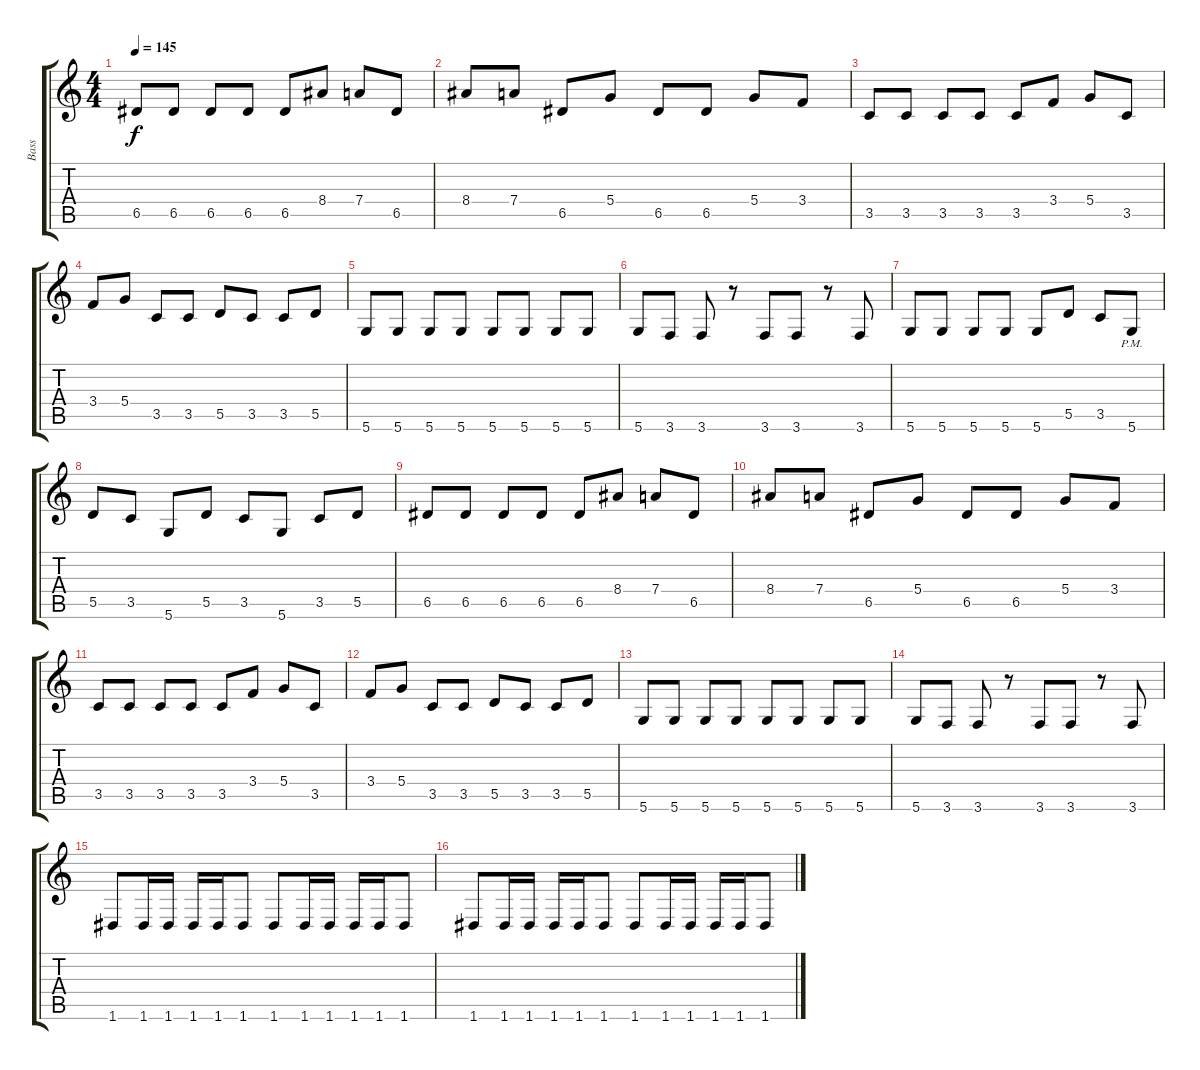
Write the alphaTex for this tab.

\track ("Bass" "Bass") {instrument electricbassfinger}
\staff {score tabs}
\tuning (E4 B3 G3 D3 A2 D2) {hide}
\ts (4 4)
\tempo 145
\clef g2
\ks c
6.5.8{dy f} 6.5.8 6.5.8 6.5.8 6.5.8 8.4.8 7.4.8 6.5.8 |
8.4.8 7.4.8 6.5.8 5.4.8 6.5.8 6.5.8 5.4.8 3.4.8 |
3.5.8 3.5.8 3.5.8 3.5.8 3.5.8 3.4.8 5.4.8 3.5.8 |
3.4.8 5.4.8 3.5.8 3.5.8 5.5.8 3.5.8 3.5.8 5.5.8 |
5.6.8 5.6.8 5.6.8 5.6.8 5.6.8 5.6.8 5.6.8 5.6.8 |
5.6.8 3.6.8 3.6.8 r.8 3.6.8 3.6.8 r.8 3.6.8 |
5.6.8 5.6.8 5.6.8 5.6.8 5.6.8 5.5.8 3.5.8 5.6{pm}.8 |
5.5.8 3.5.8 5.6.8 5.5.8 3.5.8 5.6.8 3.5.8 5.5.8 |
6.5.8 6.5.8 6.5.8 6.5.8 6.5.8 8.4.8 7.4.8 6.5.8 |
8.4.8 7.4.8 6.5.8 5.4.8 6.5.8 6.5.8 5.4.8 3.4.8 |
3.5.8 3.5.8 3.5.8 3.5.8 3.5.8 3.4.8 5.4.8 3.5.8 |
3.4.8 5.4.8 3.5.8 3.5.8 5.5.8 3.5.8 3.5.8 5.5.8 |
5.6.8 5.6.8 5.6.8 5.6.8 5.6.8 5.6.8 5.6.8 5.6.8 |
5.6.8 3.6.8 3.6.8 r.8 3.6.8 3.6.8 r.8 3.6.8 |
1.6.8 1.6.16 1.6.16 1.6.16 1.6.16 1.6.8 1.6.8 1.6.16 1.6.16 1.6.16 1.6.16 1.6.8 |
1.6.8 1.6.16 1.6.16 1.6.16 1.6.16 1.6.8 1.6.8 1.6.16 1.6.16 1.6.16 1.6.16 1.6.8
